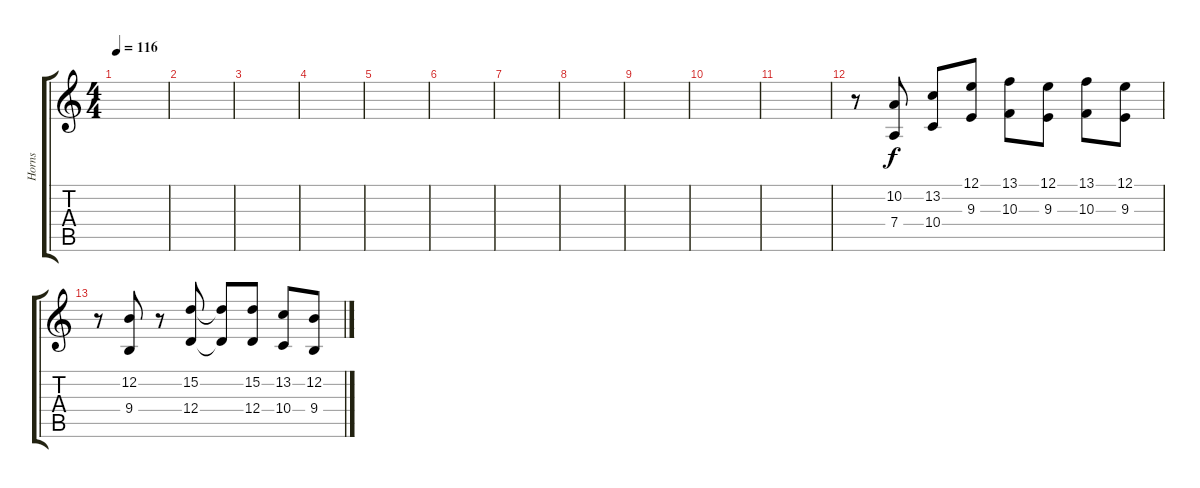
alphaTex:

\track ("Horns" "Horns") {instrument brasssection}
\staff {score tabs}
\tuning (E4 B3 G3 D3 A2 E2) {hide}
\ts (4 4)
\tempo 116
\clef g2
\ks c
|
|
|
|
|
|
|
|
|
|
|
r.8 (10.2 7.4).8 (13.2 10.4).8 (12.1 9.3).8 (13.1 10.3).8 (12.1 9.3).8 (13.1 10.3).8 (12.1 9.3).8 |
r.8 (12.2 9.4).8 r.8 (15.2 12.4).8 (15.2{t} 12.4{t}).8 (15.2 12.4).8 (13.2 10.4).8 (12.2 9.4).8
